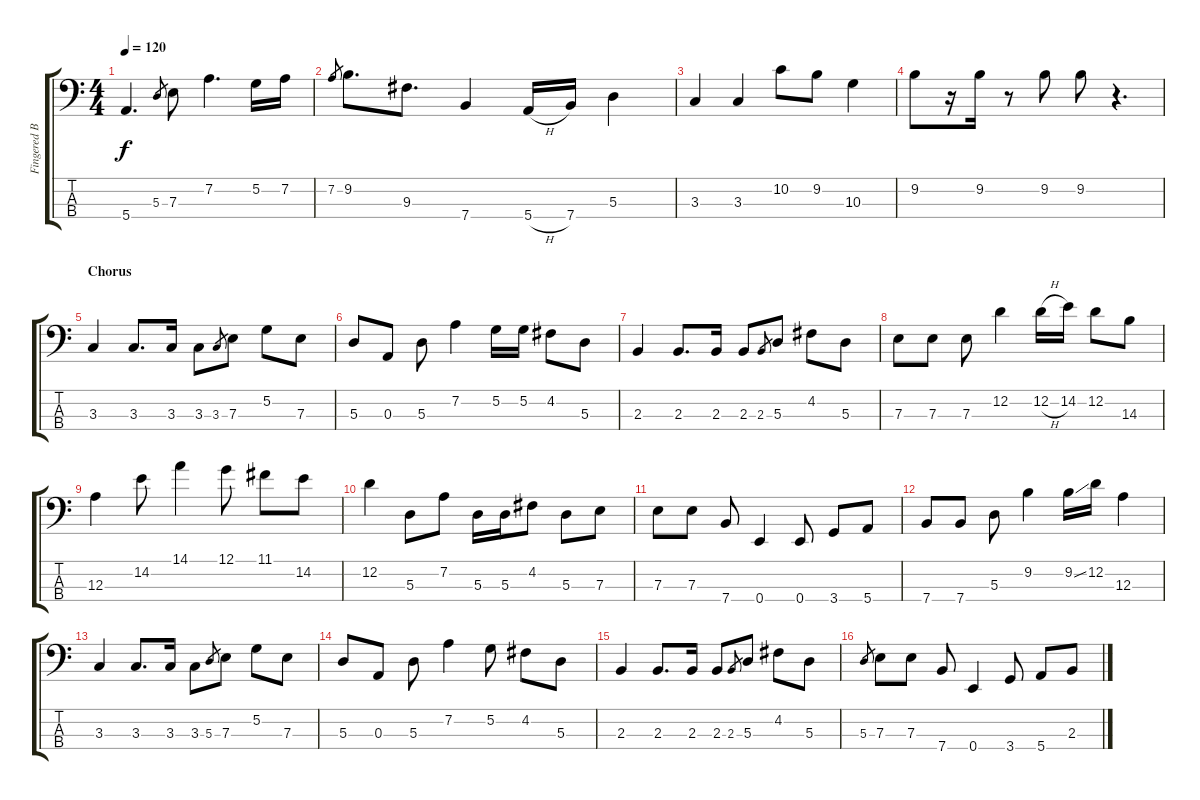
\track ("Fingered Bass" "Fingered B") {instrument electricbassfinger}
\staff {score tabs}
\tuning (G2 D2 A1 E1) {hide}
\ts (4 4)
\tempo 120
\clef f4
\ks c
5.4.4{d dy f} 5.3.8{gr} 7.3.8 7.2.4{d} 5.2.16 7.2.16 |
7.2.8{gr} 9.2.8{d} 9.3.8{d} 7.4.4 5.4{h}.16 7.4.16 5.3.4 |
3.3.4 3.3.4 10.2.8 9.2.8 10.3.4 |
9.2.8 r.16 9.2.16 r.8 9.2.8 9.2.8 r.4{d} |
\section ("" "Chorus")
3.3.4 3.3.8{d} 3.3.16 3.3.8 3.3.8{gr} 7.3.8 5.2.8 7.3.8 |
5.3.8 0.3.8 5.3.8 7.2.4 5.2.16 5.2.16 4.2.8 5.3.8 |
2.3.4 2.3.8{d} 2.3.16 2.3.8 2.3.8{gr} 5.3.8 4.2.8 5.3.8 |
7.3.8 7.3.8 7.3.8 12.2.4 12.2{h}.16 14.2.16 12.2.8 14.3.8 |
12.3.4 14.2.8 14.1.4 12.1.8 11.1.8 14.2.8 |
12.2.4 5.3.8 7.2.8 5.3.16 5.3.16 4.2.8 5.3.8 7.3.8 |
7.3.8 7.3.8 7.4.8 0.4.4 0.4.8 3.4.8 5.4.8 |
7.4.8 7.4.8 5.3.8 9.2.4 9.2{ss}.16 12.2.16 12.3.4 |
3.3.4 3.3.8{d} 3.3.16 3.3.8 5.3.8{gr} 7.3.8 5.2.8 7.3.8 |
5.3.8 0.3.8 5.3.8 7.2.4 5.2.8 4.2.8 5.3.8 |
2.3.4 2.3.8{d} 2.3.16 2.3.8 2.3.8{gr} 5.3.8 4.2.8 5.3.8 |
5.3.8{gr} 7.3.8 7.3.8 7.4.8 0.4.4 3.4.8 5.4.8 2.3.8
